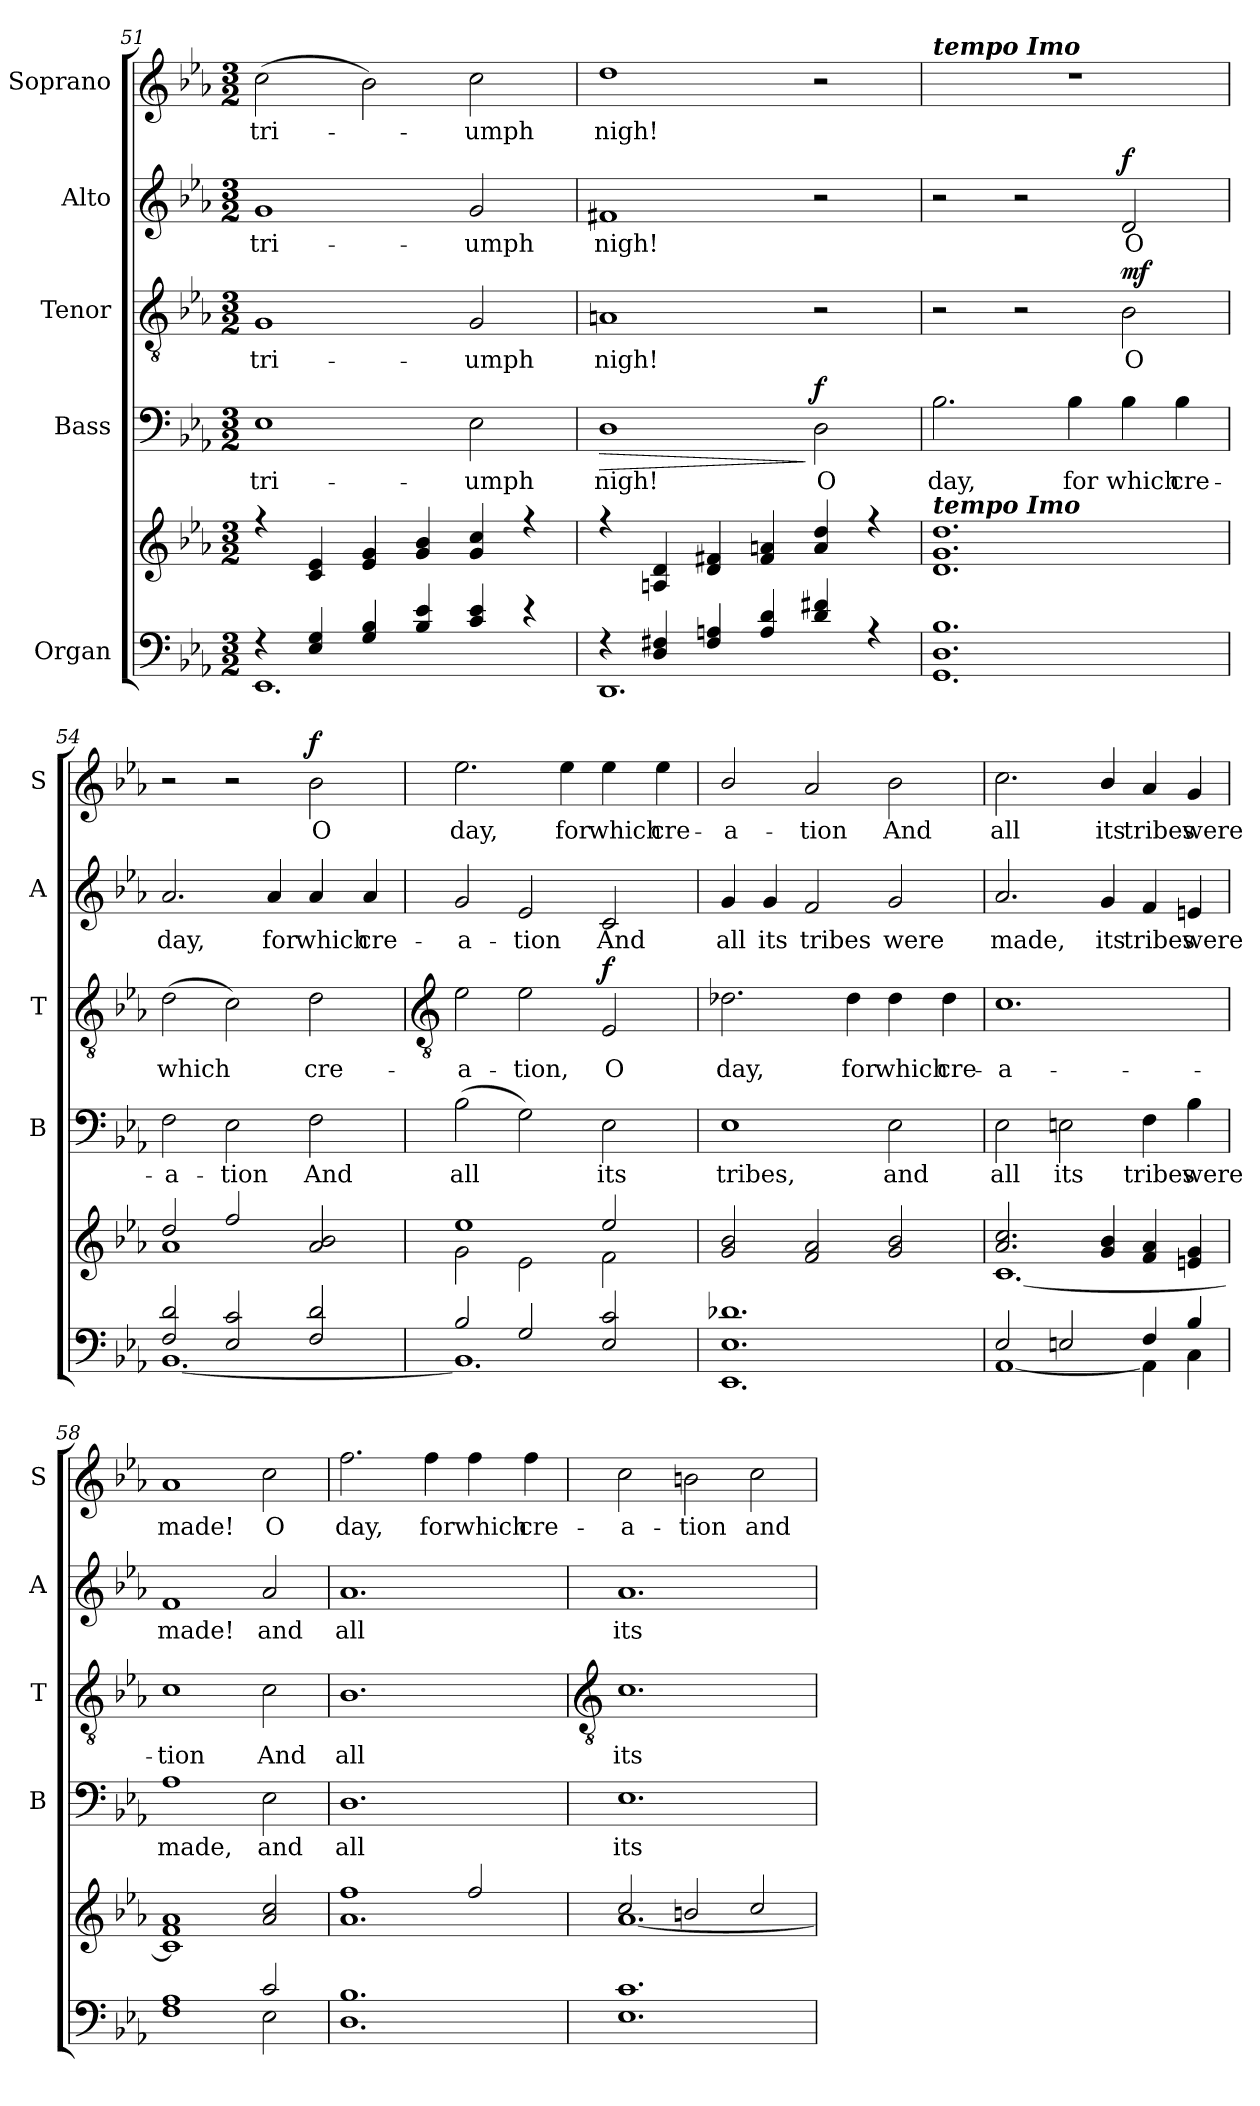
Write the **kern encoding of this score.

**kern	**kern	**dynam	**kern	**text	**dynam	**kern	**text	**dynam	**kern	**text	**dynam	**kern	**text	**dynam
*part5	*part5	*part5	*part4	*part4	*part4	*part3	*part3	*part3	*part2	*part2	*part2	*part1	*part1	*part1
*staff6	*staff5	*staff5/6	*staff4	*staff4	*staff4	*staff3	*staff3	*staff3	*staff2	*staff2	*staff2	*staff1	*staff1	*staff1
*I"Organ	*	*	*I"Bass	*	*	*I"Tenor	*	*	*I"Alto	*	*	*I"Soprano	*	*
*	*	*	*I'B	*	*	*I'T	*	*	*I'A	*	*	*I'S	*	*
*clefF4	*clefG2	*	*clefF4	*	*	*clefGv2	*	*	*clefG2	*	*	*clefG2	*	*
*k[b-e-a-]	*k[b-e-a-]	*	*k[b-e-a-]	*	*	*k[b-e-a-]	*	*	*k[b-e-a-]	*	*	*k[b-e-a-]	*	*
*E-:	*E-:	*	*E-:	*	*	*E-:	*	*	*E-:	*	*	*E-:	*	*
*M3/2	*M3/2	*	*M3/2	*	*	*M3/2	*	*	*M3/2	*	*	*M3/2	*	*
=51	=51	=51	=51	=51	=51	=51	=51	=51	=51	=51	=51	=51	=51	=51
*^	*^	*	*	*	*	*	*	*	*	*	*	*	*	*
!	!	!	!LO:N:vis=1	!	!	!LO:LY:b	!	!	!LO:LY:b	!	!	!LO:LY:b	!	!	!LO:LY:b	!
4r	1.EE-\	4r	1.ryy	.	1E-	tri-	.	1G	tri-	.	1g	tri-	.	(>2cc	tri-	.
4E-/ 4G/	.	4c 4e-	.	.	.	.	.	.	.	.	.	.	.	.	.	.
4G/ 4B-/	.	4e- 4g	.	.	.	.	.	.	.	.	.	.	.	2b-)	.	.
4B-/ 4e-/	.	4g 4b-	.	.	.	.	.	.	.	.	.	.	.	.	.	.
!	!	!	!	!	!	!LO:LY:b	!	!	!LO:LY:b	!	!	!LO:LY:b	!	!	!LO:LY:b	!
4c/ 4e-/	.	4g 4cc	.	.	2E-	-umph	.	2G	-umph	.	2g	-umph	.	2cc	umph	.
4r	.	4r	.	.	.	.	.	.	.	.	.	.	.	.	.	.
=52	=52	=52	=52	=52	=52	=52	=52	=52	=52	=52	=52	=52	=52	=52	=52	=52
!	!	!	!LO:N:vis=1	!	!	!LO:LY:b	!LO:HP:b	!	!LO:LY:b	!	!	!LO:LY:b	!	!	!LO:LY:b	!
4r	1.DD\	4r	1.ryy	.	1D	nigh!	>	1An	nigh!	.	1f#X	nigh!	.	1dd	nigh!	.
4D/ 4F#X/	.	4An 4d	.	.	.	.	.	.	.	.	.	.	.	.	.	.
4F#/ 4An/	.	4d 4f#X	.	.	.	.	.	.	.	.	.	.	.	.	.	.
4A/ 4d/	.	4f# 4an	.	.	.	.	.	.	.	.	.	.	.	.	.	.
!	!	!	!	!	!	!LO:LY:b	!LO:DY:n=1:b	!	!	!	!	!	!	!	!	!
4d/ 4f#X/	.	4a 4dd	.	.	2D	O	] f	2r	.	.	2r	.	.	2r	.	.
4r	.	4r	.	.	.	.	.	.	.	.	.	.	.	.	.	.
=53	=53	=53	=53	=53	=53	=53	=53	=53	=53	=53	=53	=53	=53	=53	=53	=53
!	!	!	!	!	!	!	!	!	!	!	!	!	!	!LO:TX:a:Bi:t=tempo Imo	!	!
!	!	!LO:TX:a:Bi:t=tempo Imo	!	!	!	!	!	!	!	!	!	!	!	!	!	!
!	!	!	!LO:N:vis=1	!LO:DY:b=2	!	!LO:LY:b	!	!	!	!	!	!	!	!LO:N:vis=1	!	!
!	!	!	!	!LO:DY:n=1:b=2	!	!	!	!	!	!	!	!	!	!	!	!
!	!	!	!	!LO:DY:n=2:b	!	!	!	!	!	!	!	!	!	!	!	!
1.D/ 1.B-/	1.GG\	1.d 1.g 1.dd	1.ryy	mf mf mf	2.B-	day,	.	2r	.	.	2r	.	.	1.r	.	.
.	.	.	.	.	.	.	.	2r	.	.	2r	.	.	.	.	.
!	!	!	!	!	!	!LO:LY:b	!	!	!	!	!	!	!	!	!	!
.	.	.	.	.	4B-	for	.	.	.	.	.	.	.	.	.	.
!	!	!	!	!	!	!LO:LY:b	!	!	!LO:LY:b	!LO:DY:b	!	!LO:LY:b	!LO:DY:b	!	!	!
.	.	.	.	.	4B-	which	.	2B-	O	mf	2d	O	f	.	.	.
!	!	!	!	!	!	!LO:LY:b	!	!	!	!	!	!	!	!	!	!
.	.	.	.	.	4B-	cre-	.	.	.	.	.	.	.	.	.	.
=54	=54	=54	=54	=54	=54	=54	=54	=54	=54	=54	=54	=54	=54	=54	=54	=54
!	!	!	!	!	!	!LO:LY:b	!	!	!LO:LY:b	!	!	!LO:LY:b	!	!	!	!
2F/ 2d/	[1.BB-\	2dd/	1a-\	.	2F	-a-	.	(>2d	which	.	2.a-	day,	.	2r	.	.
!	!	!	!	!	!	!LO:LY:b	!	!	!	!	!	!	!	!	!	!
2E-/ 2c/	.	2ff/	.	.	2E-	-tion	.	2c)	.	.	.	.	.	2r	.	.
!	!	!	!	!	!	!	!	!	!	!	!	!LO:LY:b	!	!	!	!
.	.	.	.	.	.	.	.	.	.	.	4a-	for	.	.	.	.
!	!	!	!	!	!	!LO:LY:b	!	!	!LO:LY:b	!	!	!LO:LY:b	!	!	!LO:LY:b	!LO:DY:b
2F/ 2d/	.	2a- 2b-	2ryy	.	2F	And	.	2d	cre-	.	4a-	which	.	2b-	O	f
!	!	!	!	!	!	!	!	!	!	!	!	!LO:LY:b	!	!	!	!
.	.	.	.	.	.	.	.	.	.	.	4a-	cre-	.	.	.	.
!!LO:LB:g=z
=55	=55	=55	=55	=55	=55	=55	=55	=55	=55	=55	=55	=55	=55	=55	=55	=55
*	*	*	*	*	*	*	*	*clefGv2	*	*	*	*	*	*	*	*
!	!	!	!	!	!	!LO:LY:b	!	!	!LO:LY:b	!	!	!LO:LY:b	!	!	!LO:LY:b	!
2B-/	1.BB-\]	1ee-/	2g\	.	(>2B-	all	.	2e-	-a-	.	2g	-a-	.	2.ee-	day,	.
!	!	!	!	!	!	!	!	!	!LO:LY:b	!	!	!LO:LY:b	!	!	!	!
2G/	.	.	2e-\	.	2G)	.	.	2e-	-tion,	.	2e-	-tion	.	.	.	.
!	!	!	!	!	!	!	!	!	!	!	!	!	!	!	!LO:LY:b	!
.	.	.	.	.	.	.	.	.	.	.	.	.	.	4ee-	for	.
!	!	!	!	!	!	!LO:LY:b	!	!	!LO:LY:b	!LO:DY:b	!	!LO:LY:b	!	!	!LO:LY:b	!
2E-/ 2c/	.	2ee-/	2f\	.	2E-	its	.	2E-	O	f	2c	And	.	4ee-	which	.
!	!	!	!	!	!	!	!	!	!	!	!	!	!	!	!LO:LY:b	!
.	.	.	.	.	.	.	.	.	.	.	.	.	.	4ee-	cre-	.
=56	=56	=56	=56	=56	=56	=56	=56	=56	=56	=56	=56	=56	=56	=56	=56	=56
!	!	!	!LO:N:vis=1	!	!	!LO:LY:b	!	!	!LO:LY:b	!	!	!LO:LY:b	!	!	!LO:LY:b	!
1.E-/ 1.d-X/	1.EE-\	2g/ 2b-/	1.ryy	.	1E-	tribes,	.	2.d-X	day,	.	4g	all	.	2b-/	-a-	.
!	!	!	!	!	!	!	!	!	!	!	!	!LO:LY:b	!	!	!	!
.	.	.	.	.	.	.	.	.	.	.	4g	its	.	.	.	.
!	!	!	!	!	!	!	!	!	!	!	!	!LO:LY:b	!	!	!LO:LY:b	!
.	.	2f/ 2a-/	.	.	.	.	.	.	.	.	2f	tribes	.	2a-	-tion	.
!	!	!	!	!	!	!	!	!	!LO:LY:b	!	!	!	!	!	!	!
.	.	.	.	.	.	.	.	4d-	for	.	.	.	.	.	.	.
!	!	!	!	!	!	!LO:LY:b	!	!	!LO:LY:b	!	!	!LO:LY:b	!	!	!LO:LY:b	!
.	.	2g/ 2b-/	.	.	2E-	and	.	4d-	which	.	2g	were	.	2b-	And	.
!	!	!	!	!	!	!	!	!	!LO:LY:b	!	!	!	!	!	!	!
.	.	.	.	.	.	.	.	4d-	cre-	.	.	.	.	.	.	.
=57	=57	=57	=57	=57	=57	=57	=57	=57	=57	=57	=57	=57	=57	=57	=57	=57
!	!	!	!	!	!	!LO:LY:b	!	!	!LO:LY:b	!	!	!LO:LY:b	!	!	!LO:LY:b	!
2E-/	[1AA-\	2.a-/ 2.cc/	[1.c\	.	2E-	all	.	1.c	-a-	.	2.a-	made,	.	2.cc	all	.
!	!	!	!	!	!	!LO:LY:b	!	!	!	!	!	!	!	!	!	!
2En/	.	.	.	.	2En	its	.	.	.	.	.	.	.	.	.	.
!	!	!	!	!	!	!	!	!	!	!	!	!LO:LY:b	!	!	!LO:LY:b	!
.	.	4g/ 4b-/	.	.	.	.	.	.	.	.	4g	its	.	4b-/	its	.
!	!	!	!	!	!	!LO:LY:b	!	!	!	!	!	!LO:LY:b	!	!	!LO:LY:b	!
4F/	4AA-\]	4f/ 4a-/	.	.	4F	tribes	.	.	.	.	4f	tribes	.	4a-	tribes	.
!	!	!	!	!	!	!LO:LY:b	!	!	!	!	!	!LO:LY:b	!	!	!LO:LY:b	!
4B-/	4C\	4en/ 4g/	.	.	4B-	were	.	.	.	.	4en	were	.	4g	were	.
=58	=58	=58	=58	=58	=58	=58	=58	=58	=58	=58	=58	=58	=58	=58	=58	=58
!	!	!	!	!	!	!LO:LY:b	!	!	!LO:LY:b	!	!	!LO:LY:b	!	!	!LO:LY:b	!
1A-/	1F\	1f/ 1a-/	1c\]	.	1A-	made,	.	1c	-tion	.	1f	made!	.	1a-	made!	.
!	!	!	!	!	!	!LO:LY:b	!	!	!LO:LY:b	!	!	!LO:LY:b	!	!	!LO:LY:b	!
2c/	2E-\	2a-/ 2cc/	2ryy	.	2E-	and	.	2c	And	.	2a-	and	.	2cc	O	.
=59	=59	=59	=59	=59	=59	=59	=59	=59	=59	=59	=59	=59	=59	=59	=59	=59
!	!	!	!	!	!	!LO:LY:b	!	!	!LO:LY:b	!	!	!LO:LY:b	!	!	!LO:LY:b	!
1.B-/	1.D\	1ff/	1.a-\	.	1.D	all	.	1.B-	all	.	1.a-	all	.	2.ff	day,	.
!	!	!	!	!	!	!	!	!	!	!	!	!	!	!	!LO:LY:b	!
.	.	.	.	.	.	.	.	.	.	.	.	.	.	4ff	for	.
!	!	!	!	!	!	!	!	!	!	!	!	!	!	!	!LO:LY:b	!
.	.	2ff/	.	.	.	.	.	.	.	.	.	.	.	4ff	which	.
!	!	!	!	!	!	!	!	!	!	!	!	!	!	!	!LO:LY:b	!
.	.	.	.	.	.	.	.	.	.	.	.	.	.	4ff	cre-	.
!!LO:LB:g=z
=60	=60	=60	=60	=60	=60	=60	=60	=60	=60	=60	=60	=60	=60	=60	=60	=60
*	*	*	*	*	*	*	*	*clefGv2	*	*	*	*	*	*	*	*
!	!	!	!	!	!	!LO:LY:b	!	!	!LO:LY:b	!	!	!LO:LY:b	!	!	!LO:LY:b	!
1.c/	1.E-\	2cc/	[1.a-\	.	1.E-	its	.	1.c	its	.	1.a-	its	.	2cc	-a-	.
!	!	!	!	!	!	!	!	!	!	!	!	!	!	!	!LO:LY:b	!
.	.	2bn/	.	.	.	.	.	.	.	.	.	.	.	2bn	-tion	.
!	!	!	!	!	!	!	!	!	!	!	!	!	!	!	!LO:LY:b	!
.	.	2cc/	.	.	.	.	.	.	.	.	.	.	.	2cc	and	.
*v	*v	*	*	*	*	*	*	*	*	*	*	*	*	*	*	*
*	*v	*v	*	*	*	*	*	*	*	*	*	*	*	*	*
=	=	=	=	=	=	=	=	=	=	=	=	=	=	=
*-	*-	*-	*-	*-	*-	*-	*-	*-	*-	*-	*-	*-	*-	*-
